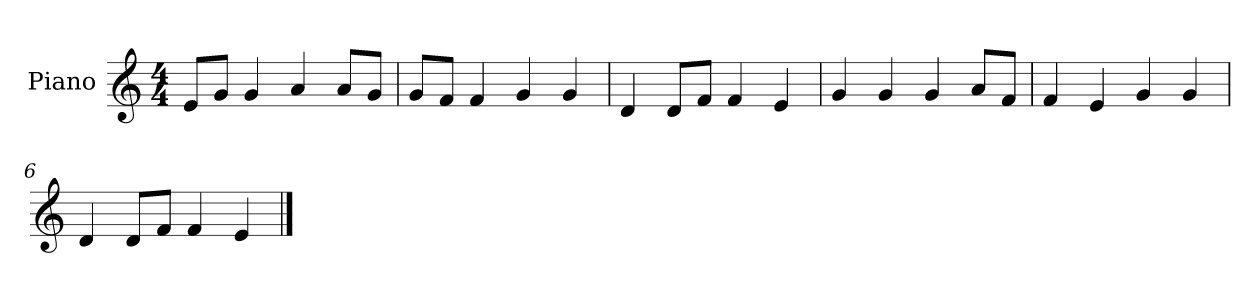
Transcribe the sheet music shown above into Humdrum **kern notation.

**kern
*part1
*staff1
*I"Piano
*I'P-no
*clefG2
*k[]
*M4/4
*MM90
=1
8e/L
8g/J
4g/
4a/
8a/L
8g/J
=2
8g/L
8f/J
4f/
4g/
4g/
=3
4d/
8d/L
8f/J
4f/
4e/
=4
4g/
4g/
4g/
8a/L
8f/J
=5
4f/
4e/
4g/
4g/
=6
4d/
8d/L
8f/J
4f/
4e/
==
*-
